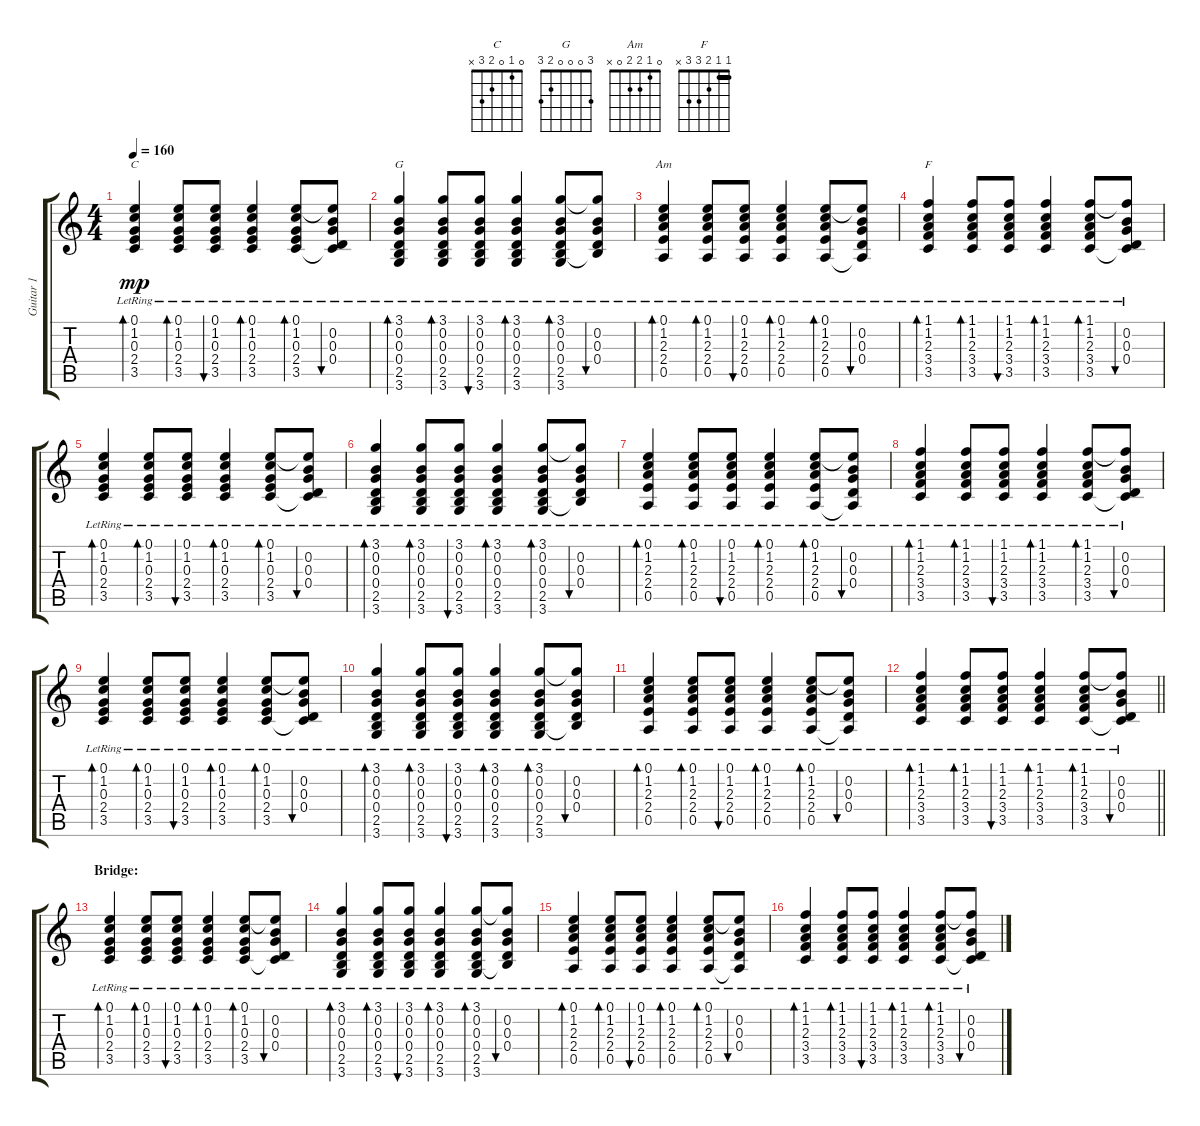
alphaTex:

\track ("Guitar 1" "Guitar 1") {instrument acousticguitarsteel}
\staff {score tabs}
\tuning (E4 B3 G3 D3 A2 E2) {hide}
\chord ("C" 0 1 0 2 3 x)
\chord ("G" 3 0 0 0 2 3)
\chord ("Am" 0 1 2 2 0 x)
\chord ("F" 1 1 2 3 3 x) {barre 1}
\ts (4 4)
\tempo 160
\clef g2
\ks c
(0.1{lr} 1.2{lr} 0.3{lr} 2.4{lr} 3.5{lr}).4{bd 60 ch "C" dy mp} (0.1{lr} 1.2{lr} 0.3{lr} 2.4{lr} 3.5{lr}).8{bd 60} (0.1{lr} 1.2{lr} 0.3{lr} 2.4{lr} 3.5{lr}).8{bu 60} (0.1{lr} 1.2{lr} 0.3{lr} 2.4{lr} 3.5{lr}).4{bd 60} (0.1{lr} 1.2{lr} 0.3{lr} 2.4{lr} 3.5{lr}).8{bd 60} (0.1{t} 0.2{lr} 0.3{lr} 0.4{lr} 3.5{t}).8{bu 60} |
(3.1{lr} 0.2{lr} 0.3{lr} 0.4{lr} 2.5{lr} 3.6{lr}).4{bd 60 ch "G"} (3.1{lr} 0.2{lr} 0.3{lr} 0.4{lr} 2.5{lr} 3.6{lr}).8{bd 60} (3.1{lr} 0.2{lr} 0.3{lr} 0.4{lr} 2.5{lr} 3.6{lr}).8{bu 60} (3.1{lr} 0.2{lr} 0.3{lr} 0.4{lr} 2.5{lr} 3.6{lr}).4{bd 60} (3.1{lr} 0.2{lr} 0.3{lr} 0.4{lr} 2.5{lr} 3.6{lr}).8{bd 60} (3.1{t} 0.2{lr} 0.3{lr} 0.4{lr} 2.5{t}).8{bu 60} |
(0.1{lr} 1.2{lr} 2.3{lr} 2.4{lr} 0.5{lr}).4{bd 60 ch "Am"} (0.1{lr} 1.2{lr} 2.3{lr} 2.4{lr} 0.5{lr}).8{bd 60} (0.1{lr} 1.2{lr} 2.3{lr} 2.4{lr} 0.5{lr}).8{bu 60} (0.1{lr} 1.2{lr} 2.3{lr} 2.4{lr} 0.5{lr}).4{bd 60} (0.1{lr} 1.2{lr} 2.3{lr} 2.4{lr} 0.5{lr}).8{bd 60} (0.1{t} 0.2{lr} 0.3{lr} 0.4{lr} 0.5{t}).8{bu 60} |
(1.1{lr} 1.2{lr} 2.3{lr} 3.4{lr} 3.5{lr}).4{bd 60 ch "F"} (1.1{lr} 1.2{lr} 2.3{lr} 3.4{lr} 3.5{lr}).8{bd 60} (1.1{lr} 1.2{lr} 2.3{lr} 3.4{lr} 3.5{lr}).8{bu 60} (1.1{lr} 1.2{lr} 2.3{lr} 3.4{lr} 3.5{lr}).4{bd 60} (1.1{lr} 1.2{lr} 2.3{lr} 3.4{lr} 3.5{lr}).8{bd 60} (1.1{t} 0.2{lr} 0.3{lr} 0.4{lr} 3.5{t}).8{bu 60} |
(0.1{lr} 1.2{lr} 0.3{lr} 2.4{lr} 3.5{lr}).4{bd 60} (0.1{lr} 1.2{lr} 0.3{lr} 2.4{lr} 3.5{lr}).8{bd 60} (0.1{lr} 1.2{lr} 0.3{lr} 2.4{lr} 3.5{lr}).8{bu 60} (0.1{lr} 1.2{lr} 0.3{lr} 2.4{lr} 3.5{lr}).4{bd 60} (0.1{lr} 1.2{lr} 0.3{lr} 2.4{lr} 3.5{lr}).8{bd 60} (0.1{t} 0.2{lr} 0.3{lr} 0.4{lr} 3.5{t}).8{bu 60} |
(3.1{lr} 0.2{lr} 0.3{lr} 0.4{lr} 2.5{lr} 3.6{lr}).4{bd 60} (3.1{lr} 0.2{lr} 0.3{lr} 0.4{lr} 2.5{lr} 3.6{lr}).8{bd 60} (3.1{lr} 0.2{lr} 0.3{lr} 0.4{lr} 2.5{lr} 3.6{lr}).8{bu 60} (3.1{lr} 0.2{lr} 0.3{lr} 0.4{lr} 2.5{lr} 3.6{lr}).4{bd 60} (3.1{lr} 0.2{lr} 0.3{lr} 0.4{lr} 2.5{lr} 3.6{lr}).8{bd 60} (3.1{t} 0.2{lr} 0.3{lr} 0.4{lr} 2.5{t}).8{bu 60} |
(0.1{lr} 1.2{lr} 2.3{lr} 2.4{lr} 0.5{lr}).4{bd 60} (0.1{lr} 1.2{lr} 2.3{lr} 2.4{lr} 0.5{lr}).8{bd 60} (0.1{lr} 1.2{lr} 2.3{lr} 2.4{lr} 0.5{lr}).8{bu 60} (0.1{lr} 1.2{lr} 2.3{lr} 2.4{lr} 0.5{lr}).4{bd 60} (0.1{lr} 1.2{lr} 2.3{lr} 2.4{lr} 0.5{lr}).8{bd 60} (0.1{t} 0.2{lr} 0.3{lr} 0.4{lr} 0.5{t}).8{bu 60} |
(1.1{lr} 1.2{lr} 2.3{lr} 3.4{lr} 3.5{lr}).4{bd 60} (1.1{lr} 1.2{lr} 2.3{lr} 3.4{lr} 3.5{lr}).8{bd 60} (1.1{lr} 1.2{lr} 2.3{lr} 3.4{lr} 3.5{lr}).8{bu 60} (1.1{lr} 1.2{lr} 2.3{lr} 3.4{lr} 3.5{lr}).4{bd 60} (1.1{lr} 1.2{lr} 2.3{lr} 3.4{lr} 3.5{lr}).8{bd 60} (1.1{t} 0.2{lr} 0.3{lr} 0.4{lr} 3.5{t}).8{bu 60} |
(0.1{lr} 1.2{lr} 0.3{lr} 2.4{lr} 3.5{lr}).4{bd 60} (0.1{lr} 1.2{lr} 0.3{lr} 2.4{lr} 3.5{lr}).8{bd 60} (0.1{lr} 1.2{lr} 0.3{lr} 2.4{lr} 3.5{lr}).8{bu 60} (0.1{lr} 1.2{lr} 0.3{lr} 2.4{lr} 3.5{lr}).4{bd 60} (0.1{lr} 1.2{lr} 0.3{lr} 2.4{lr} 3.5{lr}).8{bd 60} (0.1{t} 0.2{lr} 0.3{lr} 0.4{lr} 3.5{t}).8{bu 60} |
(3.1{lr} 0.2{lr} 0.3{lr} 0.4{lr} 2.5{lr} 3.6{lr}).4{bd 60} (3.1{lr} 0.2{lr} 0.3{lr} 0.4{lr} 2.5{lr} 3.6{lr}).8{bd 60} (3.1{lr} 0.2{lr} 0.3{lr} 0.4{lr} 2.5{lr} 3.6{lr}).8{bu 60} (3.1{lr} 0.2{lr} 0.3{lr} 0.4{lr} 2.5{lr} 3.6{lr}).4{bd 60} (3.1{lr} 0.2{lr} 0.3{lr} 0.4{lr} 2.5{lr} 3.6{lr}).8{bd 60} (3.1{t} 0.2{lr} 0.3{lr} 0.4{lr} 2.5{t}).8{bu 60} |
(0.1{lr} 1.2{lr} 2.3{lr} 2.4{lr} 0.5{lr}).4{bd 60} (0.1{lr} 1.2{lr} 2.3{lr} 2.4{lr} 0.5{lr}).8{bd 60} (0.1{lr} 1.2{lr} 2.3{lr} 2.4{lr} 0.5{lr}).8{bu 60} (0.1{lr} 1.2{lr} 2.3{lr} 2.4{lr} 0.5{lr}).4{bd 60} (0.1{lr} 1.2{lr} 2.3{lr} 2.4{lr} 0.5{lr}).8{bd 60} (0.1{t} 0.2{lr} 0.3{lr} 0.4{lr} 0.5{t}).8{bu 60} |
\barLineRight lightlight
(1.1{lr} 1.2{lr} 2.3{lr} 3.4{lr} 3.5{lr}).4{bd 60} (1.1{lr} 1.2{lr} 2.3{lr} 3.4{lr} 3.5{lr}).8{bd 60} (1.1{lr} 1.2{lr} 2.3{lr} 3.4{lr} 3.5{lr}).8{bu 60} (1.1{lr} 1.2{lr} 2.3{lr} 3.4{lr} 3.5{lr}).4{bd 60} (1.1{lr} 1.2{lr} 2.3{lr} 3.4{lr} 3.5{lr}).8{bd 60} (1.1{t} 0.2{lr} 0.3{lr} 0.4{lr} 3.5{t}).8{bu 60} |
\section ("" "Bridge:")
(0.1{lr} 1.2{lr} 0.3{lr} 2.4{lr} 3.5{lr}).4{bd 60} (0.1{lr} 1.2{lr} 0.3{lr} 2.4{lr} 3.5{lr}).8{bd 60} (0.1{lr} 1.2{lr} 0.3{lr} 2.4{lr} 3.5{lr}).8{bu 60} (0.1{lr} 1.2{lr} 0.3{lr} 2.4{lr} 3.5{lr}).4{bd 60} (0.1{lr} 1.2{lr} 0.3{lr} 2.4{lr} 3.5{lr}).8{bd 60} (0.1{t} 0.2{lr} 0.3{lr} 0.4{lr} 3.5{t}).8{bu 60} |
(3.1{lr} 0.2{lr} 0.3{lr} 0.4{lr} 2.5{lr} 3.6{lr}).4{bd 60} (3.1{lr} 0.2{lr} 0.3{lr} 0.4{lr} 2.5{lr} 3.6{lr}).8{bd 60} (3.1{lr} 0.2{lr} 0.3{lr} 0.4{lr} 2.5{lr} 3.6{lr}).8{bu 60} (3.1{lr} 0.2{lr} 0.3{lr} 0.4{lr} 2.5{lr} 3.6{lr}).4{bd 60} (3.1{lr} 0.2{lr} 0.3{lr} 0.4{lr} 2.5{lr} 3.6{lr}).8{bd 60} (3.1{t} 0.2{lr} 0.3{lr} 0.4{lr} 2.5{t}).8{bu 60} |
(0.1{lr} 1.2{lr} 2.3{lr} 2.4{lr} 0.5{lr}).4{bd 60} (0.1{lr} 1.2{lr} 2.3{lr} 2.4{lr} 0.5{lr}).8{bd 60} (0.1{lr} 1.2{lr} 2.3{lr} 2.4{lr} 0.5{lr}).8{bu 60} (0.1{lr} 1.2{lr} 2.3{lr} 2.4{lr} 0.5{lr}).4{bd 60} (0.1{lr} 1.2{lr} 2.3{lr} 2.4{lr} 0.5{lr}).8{bd 60} (0.1{t} 0.2{lr} 0.3{lr} 0.4{lr} 0.5{t}).8{bu 60} |
(1.1{lr} 1.2{lr} 2.3{lr} 3.4{lr} 3.5{lr}).4{bd 60} (1.1{lr} 1.2{lr} 2.3{lr} 3.4{lr} 3.5{lr}).8{bd 60} (1.1{lr} 1.2{lr} 2.3{lr} 3.4{lr} 3.5{lr}).8{bu 60} (1.1{lr} 1.2{lr} 2.3{lr} 3.4{lr} 3.5{lr}).4{bd 60} (1.1{lr} 1.2{lr} 2.3{lr} 3.4{lr} 3.5{lr}).8{bd 60} (1.1{t} 0.2{lr} 0.3{lr} 0.4{lr} 3.5{t}).8{bu 60}
